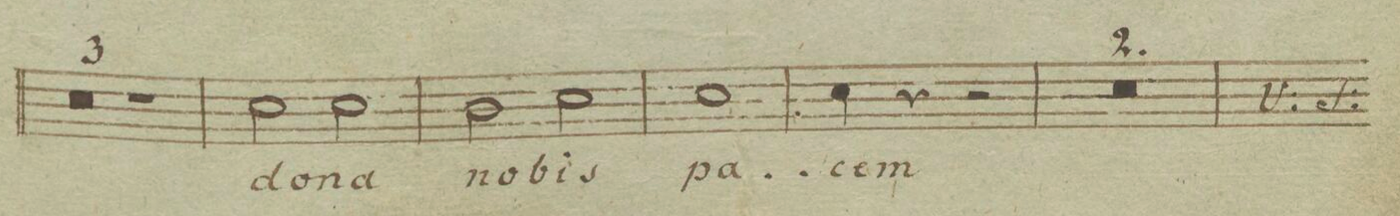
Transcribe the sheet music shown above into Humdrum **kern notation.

**kern	**text	**dynam
*I"Tenore	*	*
*clefC4	*	*
*k[b-e-]	*	*
*met(c|)	*	*
*M2/2	*	*
0r	.	.
=63	=63	=63
=64	=64	=64
1r	.	.
=65	=65	=65
2B-\	do-	.
2B-\	-na	.
=66	=66	=66
2A\	no-	.
2B-\	-bis	.
=67	=67	=67
1B-	pa-	.
=68	=68	=68
4B-\	-cem	.
4r	.	.
2r	.	.
=69	=69	=69
0r	.	.
=70	=70	=70
=71	=71	=71
*-	*-	*-
